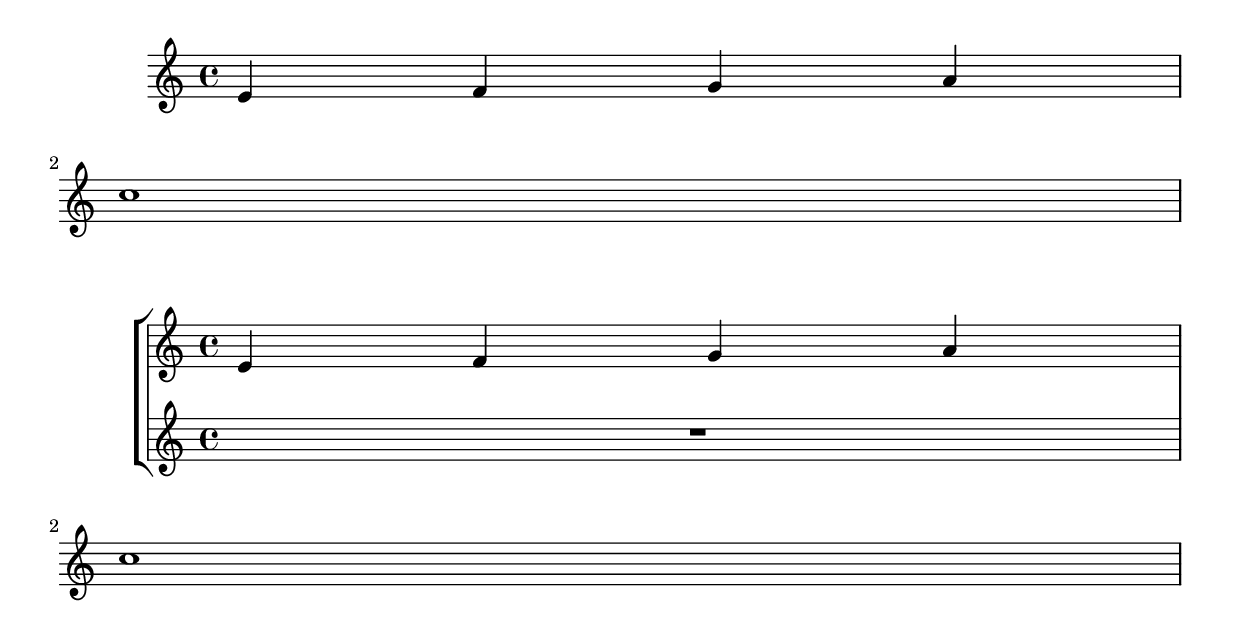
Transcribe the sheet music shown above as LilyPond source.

%% Do not edit this file; it is automatically
%% generated from LSR http://lsr.dsi.unimi.it
%% This file is in the public domain.
\version "2.13.39"

\header {
  lsrtags = "staff-notation, tweaks-and-overrides, breaks"

%% Translation of GIT committish: a874fda3641c9e02f61be5c41b215b8304b8ed00
  texidoces = "
El primer pentagrama vacío también se puede suprimir de la
partitura estableciendo la propiedad @code{remove-first} de
@code{VerticalAxisGroup}.  Esto se puede hacer globalmente dentro
del bloque @code{\\layout}, o localmente dentro del pentagrama
concreto que se quiere suprimir.  En este último caso, tenemos que
especificar el contexto (@code{Staff} se aplica sólo al pentagrama
actual) delante de la propiedad.

El pentagrama inferior del segundo grupo no se elimina, porque el
ajuste sólo se aplica al pentagrama concreto dentro del que se
escribe.

"
  doctitlees = "Quitar la primera línea vacía"


%% Translation of GIT committish: 0a868be38a775ecb1ef935b079000cebbc64de40
  texidocde = "
Ein leeres Notensystem kann auch aus der ersten Zeile einer Partitur
entfernt werden, indem die Eigenschaft @code{remove-first} der
@code{VerticalAxisGroup}-Eigenschaft eingesetzt wird.  Das kann
man global in einer @code{\\layout}-Umgebung oder lokal in dem
bestimmten Notensystem machen, das entfernt werden soll.  In letzterem
Fall muss man den Kontext angeben.

Das untere Notensystem der zweiten Systemgruppe wird nicht entfernt,
weil in die Einstellungen in dem Schnipsel nur für das eine Notensystem
gültig sind.

"
  doctitlede = "Die erste leere Notenzeile auch entfernen"

%% Translation of GIT committish: 4ab2514496ac3d88a9f3121a76f890c97cedcf4e
  texidocfr = "
Par défaut, le premier système comportera absolument toutes les portées.
Si vous voulez masquer les portées vides y compris pour le premier
système, vous devrez activer la propriété @code{remove-first} du
@code{VerticalAxisGroup}.  Mentionnée dans un bloc @code{\\layout},
cette commande agira de manière globale.  Pour qu'elle ne soit effective
que pour une portée individuelle, vous devrez également spécifier le
contexte (@code{Staff} pour qu'il ne concerne que la portée en cours) en
préfixe de la propriété.

La première ligne inférieure du deuxième @code{StaffGroup} est bien
présente, pour la simple raison que le réglage en question ne s'applique
qu'à la portée dans laquelle il a été inscrit.

"
  doctitlefr = "Masquage de la première ligne si elle est vide"


  texidoc = "
The first empty staff can also be removed from the score by setting the
@code{VerticalAxisGroup} property @code{remove-first}. This can be done
globally inside the @code{\\layout} block, or locally inside the
specific staff that should be removed.  In the latter case, you have to
specify the context (@code{Staff} applies only to the current staff) in
front of the property.

The lower staff of the second staff group is not removed, because the
setting applies only to the specific staff inside of which it is
written.

"
  doctitle = "Removing the first empty line"
} % begin verbatim

\layout {
  \context {
    \Staff \RemoveEmptyStaves
    % To use the setting globally, uncomment the following line:
    % \override VerticalAxisGroup #'remove-first = ##t
  }
}
\new StaffGroup <<
  \new Staff \relative c' {
    e4 f g a \break
    c1
  }
  \new Staff {
    % To use the setting globally, comment this line,
    % uncomment the line in the \layout block above
    \override Staff.VerticalAxisGroup #'remove-first = ##t
    R1 \break
    R
  }
>>
\new StaffGroup <<
  \new Staff \relative c' {
    e4 f g a \break
    c1
  }
  \new Staff {
    R1 \break
    R
  }
>>

